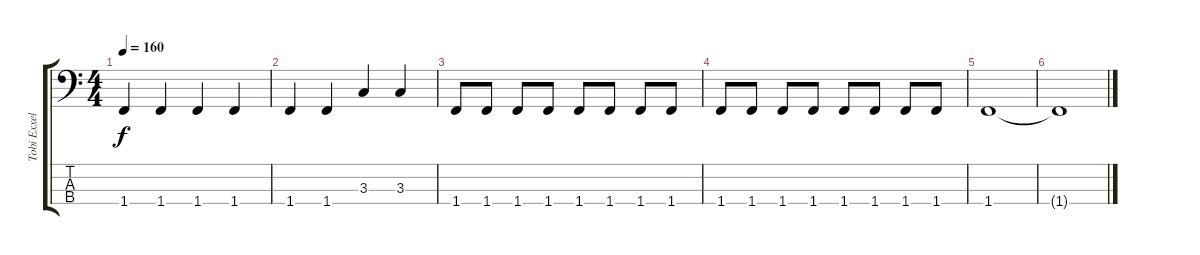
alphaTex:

\track ("Tobi Exxel" "Tobi Exxel") {instrument electricbasspick}
\staff {score tabs}
\tuning (G2 D2 A1 E1) {hide}
\ts (4 4)
\tempo 160
\clef f4
\ks c
1.4.4{dy f} 1.4.4 1.4.4 1.4.4 |
1.4.4 1.4.4 3.3.4 3.3.4 |
1.4.8 1.4.8 1.4.8 1.4.8 1.4.8 1.4.8 1.4.8 1.4.8 |
1.4.8 1.4.8 1.4.8 1.4.8 1.4.8 1.4.8 1.4.8 1.4.8 |
1.4.1 |
1.4{t}.1
